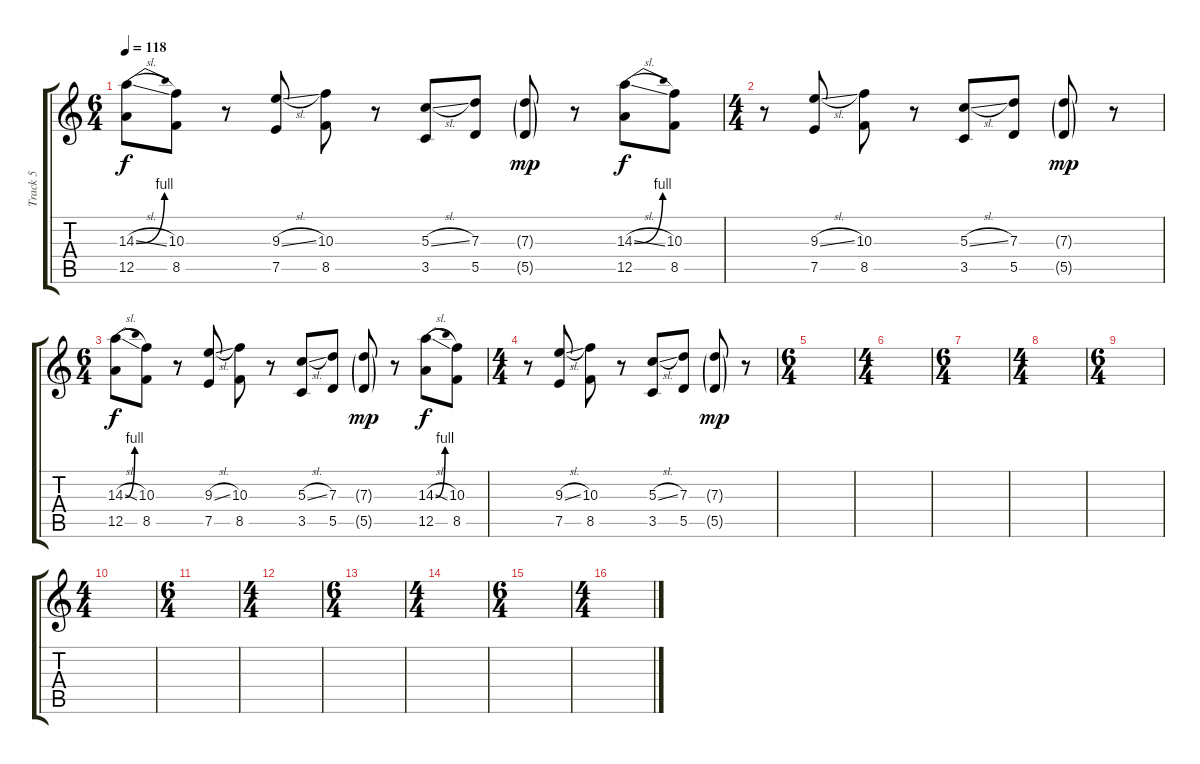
\track ("Track 5" "Track 5") {instrument distortionguitar}
\staff {score tabs}
\tuning (E4 B3 G3 D3 A2 E2) {hide}
\ts (6 4)
\tempo 118
\clef g2
\ks c
(14.3{be (bend 0 0 60 4) sl} 12.5).8{dy f} (10.3 8.5).8 r.8 (9.3{sl} 7.5).8 (10.3 8.5).8 r.8 (5.3{sl} 3.5).8 (7.3 5.5).8 (7.3{g} 5.5{g}).8{dy mp} r.8 (14.3{be (bend 0 0 60 4) sl} 12.5).8{dy f} (10.3 8.5).8 |
\ts (4 4)
r.8 (9.3{sl} 7.5).8 (10.3 8.5).8 r.8 (5.3{sl} 3.5).8 (7.3 5.5).8 (7.3{g} 5.5{g}).8{dy mp} r.8 |
\ts (6 4)
(14.3{be (bend 0 0 60 4) sl} 12.5).8{dy f} (10.3 8.5).8 r.8 (9.3{sl} 7.5).8 (10.3 8.5).8 r.8 (5.3{sl} 3.5).8 (7.3 5.5).8 (7.3{g} 5.5{g}).8{dy mp} r.8 (14.3{be (bend 0 0 60 4) sl} 12.5).8{dy f} (10.3 8.5).8 |
\ts (4 4)
r.8 (9.3{sl} 7.5).8 (10.3 8.5).8 r.8 (5.3{sl} 3.5).8 (7.3 5.5).8 (7.3{g} 5.5{g}).8{dy mp} r.8 |
\ts (6 4)
|
\ts (4 4)
|
\ts (6 4)
|
\ts (4 4)
|
\ts (6 4)
|
\ts (4 4)
|
\ts (6 4)
|
\ts (4 4)
|
\ts (6 4)
|
\ts (4 4)
|
\ts (6 4)
|
\ts (4 4)
